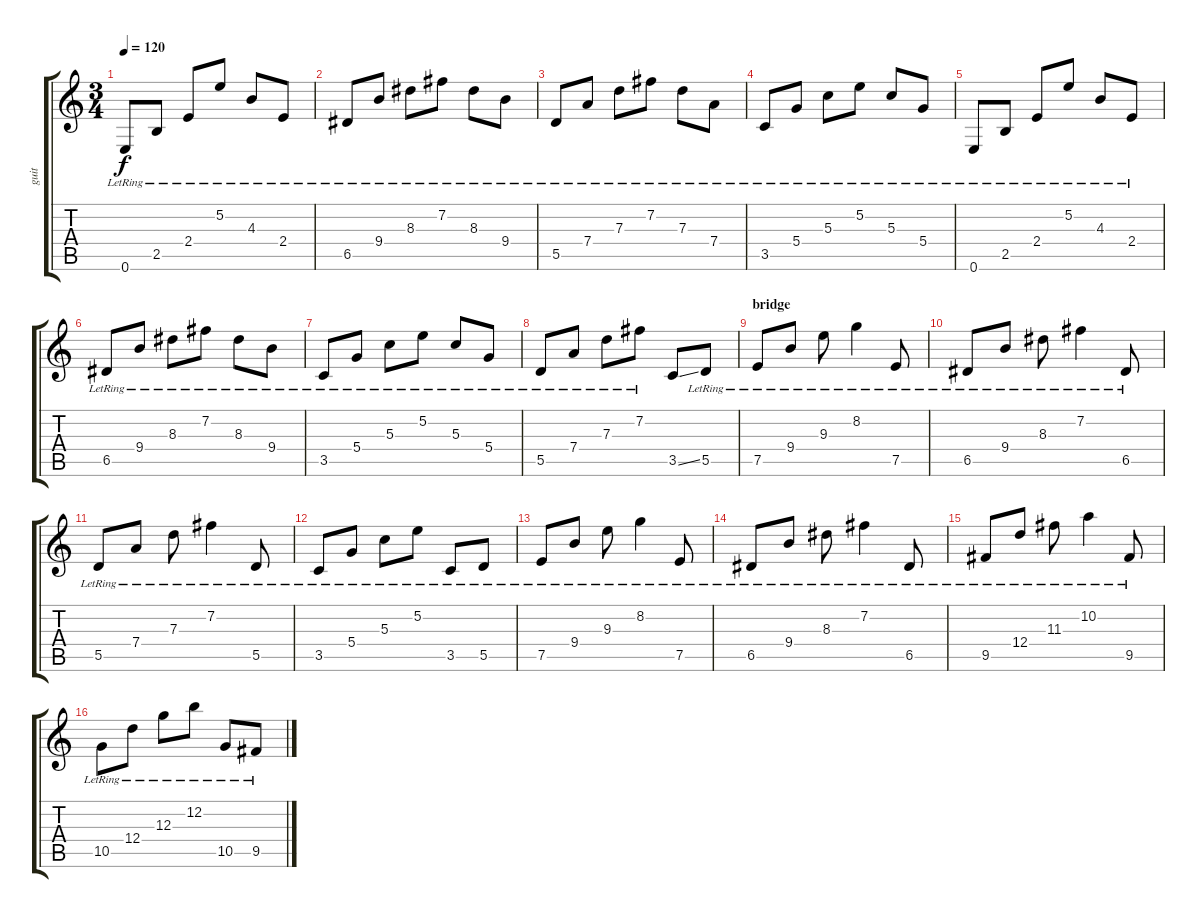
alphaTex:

\track ("guit" "guit") {instrument distortionguitar}
\staff {score tabs}
\tuning (E4 B3 G3 D3 A2 E2) {hide}
\ts (3 4)
\tempo 120
\clef g2
\ks c
0.6{lr}.8{dy f instrument acousticguitarsteel} 2.5{lr}.8 2.4{lr}.8 5.2{lr}.8 4.3{lr}.8 2.4{lr}.8 |
6.5{lr}.8 9.4{lr}.8 8.3{lr}.8 7.2{lr}.8 8.3{lr}.8 9.4{lr}.8 |
5.5{lr}.8 7.4{lr}.8 7.3{lr}.8 7.2{lr}.8 7.3{lr}.8 7.4{lr}.8 |
3.5{lr}.8 5.4{lr}.8 5.3{lr}.8 5.2{lr}.8 5.3{lr}.8 5.4{lr}.8 |
0.6{lr}.8{instrument acousticguitarsteel} 2.5{lr}.8 2.4{lr}.8 5.2{lr}.8 4.3{lr}.8 2.4{lr}.8 |
6.5{lr}.8 9.4{lr}.8 8.3{lr}.8 7.2{lr}.8 8.3{lr}.8 9.4{lr}.8 |
3.5{lr}.8 5.4{lr}.8 5.3{lr}.8 5.2{lr}.8 5.3{lr}.8 5.4{lr}.8 |
5.5{lr}.8 7.4{lr}.8 7.3{lr}.8 7.2{lr}.8 3.5{ss}.8 5.5{lr}.8 |
\section ("" "bridge")
7.5{lr}.8{instrument acousticguitarsteel} 9.4{lr}.8 9.3{lr}.8 8.2{lr}.4 7.5{lr}.8 |
6.5{lr}.8 9.4{lr}.8 8.3{lr}.8 7.2{lr}.4 6.5{lr}.8 |
5.5{lr}.8 7.4{lr}.8 7.3{lr}.8 7.2{lr}.4 5.5{lr}.8 |
3.5{lr}.8 5.4{lr}.8 5.3{lr}.8 5.2{lr}.8 3.5{lr}.8 5.5{lr}.8 |
7.5{lr}.8 9.4{lr}.8 9.3{lr}.8 8.2{lr}.4 7.5{lr}.8 |
6.5{lr}.8 9.4{lr}.8 8.3{lr}.8 7.2{lr}.4 6.5{lr}.8 |
9.5{lr}.8 12.4{lr}.8 11.3{lr}.8 10.2{lr}.4 9.5{lr}.8 |
10.5{lr}.8 12.4{lr}.8 12.3{lr}.8 12.2{lr}.8 10.5{lr}.8 9.5{lr}.8
